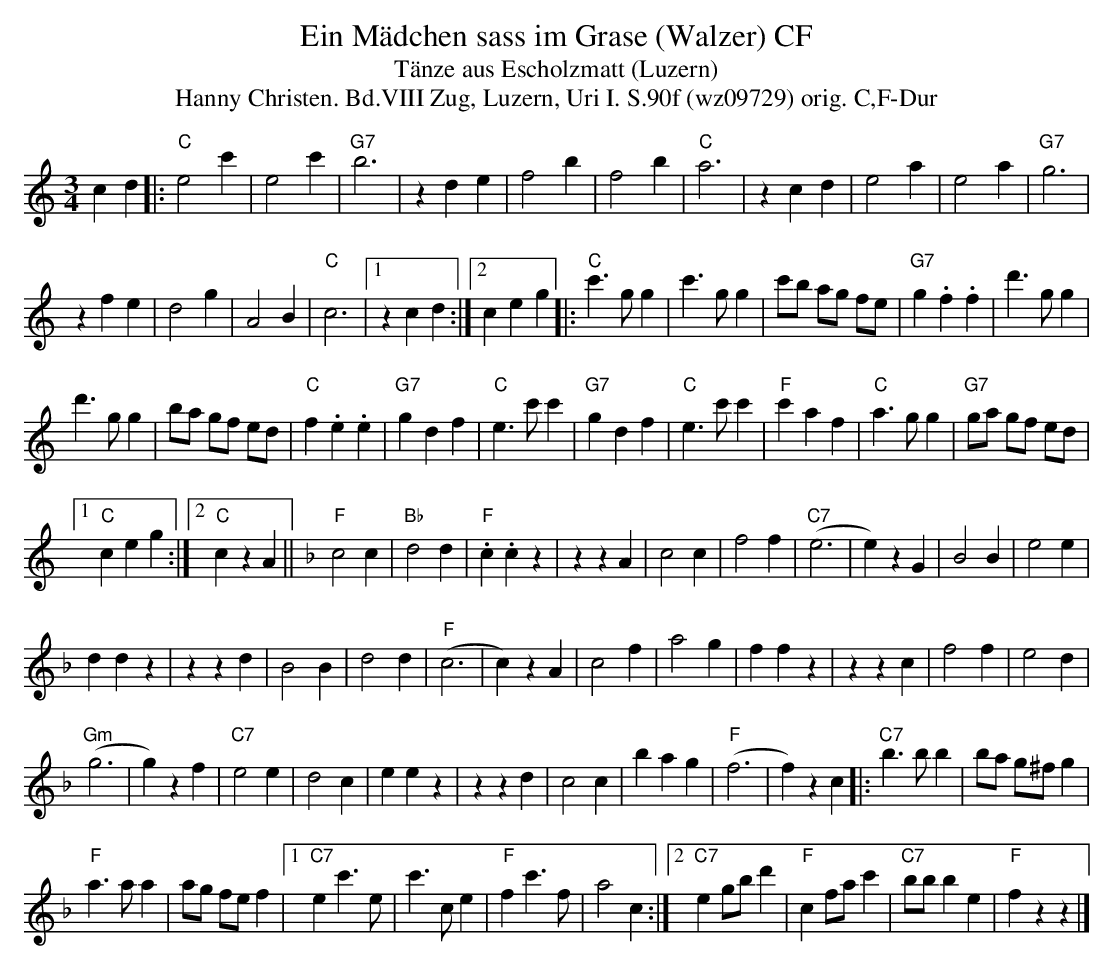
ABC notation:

X:1
T: Ein M\"adchen sass im Grase (Walzer) CF
T: T\"anze aus Escholzmatt (Luzern)
T:Hanny Christen. Bd.VIII Zug, Luzern, Uri I. S.90f (wz09729) orig. C,F-Dur
M:3/4
L:1/4
K:C
cd |: "C"e2c' | e2c' | "G7"b3 | z de | f2b | f2b | "C"a3 | zcd | e2a | e2a | "G7"g3 |
zfe | d2g | A2B | "C"c3 |1 zcd :|2 ceg |: "C"c'>g g | c'>gg | c'/b/ a/g/ f/e/ | "G7"g.f.f | d'>gg |
d'>gg | b/a/ g/f/ e/d/ | "C"f.e.e | "G7"gdf | "C"e>c'c' | "G7"gdf | "C"e>c'c' | "F"c'af | "C"a>gg | "G7"g/a/ g/f/ e/d/ |1
"C"ceg :|2 "C"czA || [K:F] "F"c2c | "Bb"d2d | "F".c.cz | zzA | c2c | f2f | "C7"(e3 | e)zG | B2B | e2e |
ddz | zzd | B2B | d2d | "F"(c3 | c)zA | c2f | a2g | ffz | zzc | f2f | e2d |
"Gm"(g3 | g)zf | "C7"e2e | d2c | eez | zzd | c2c | bag | "F"(f3 | f)zc |: "C7"b>bb | b/a/ g/^f/ g |
"F"a>a a | a/g/ f/e/ f |1 "C7"ec'>e | c'>ce | "F"fc'>f | a2c :|2 "C7"e g/b/ d' | "F"c f/a/ c' | "C7"b/b/be | "F"fzz |]
